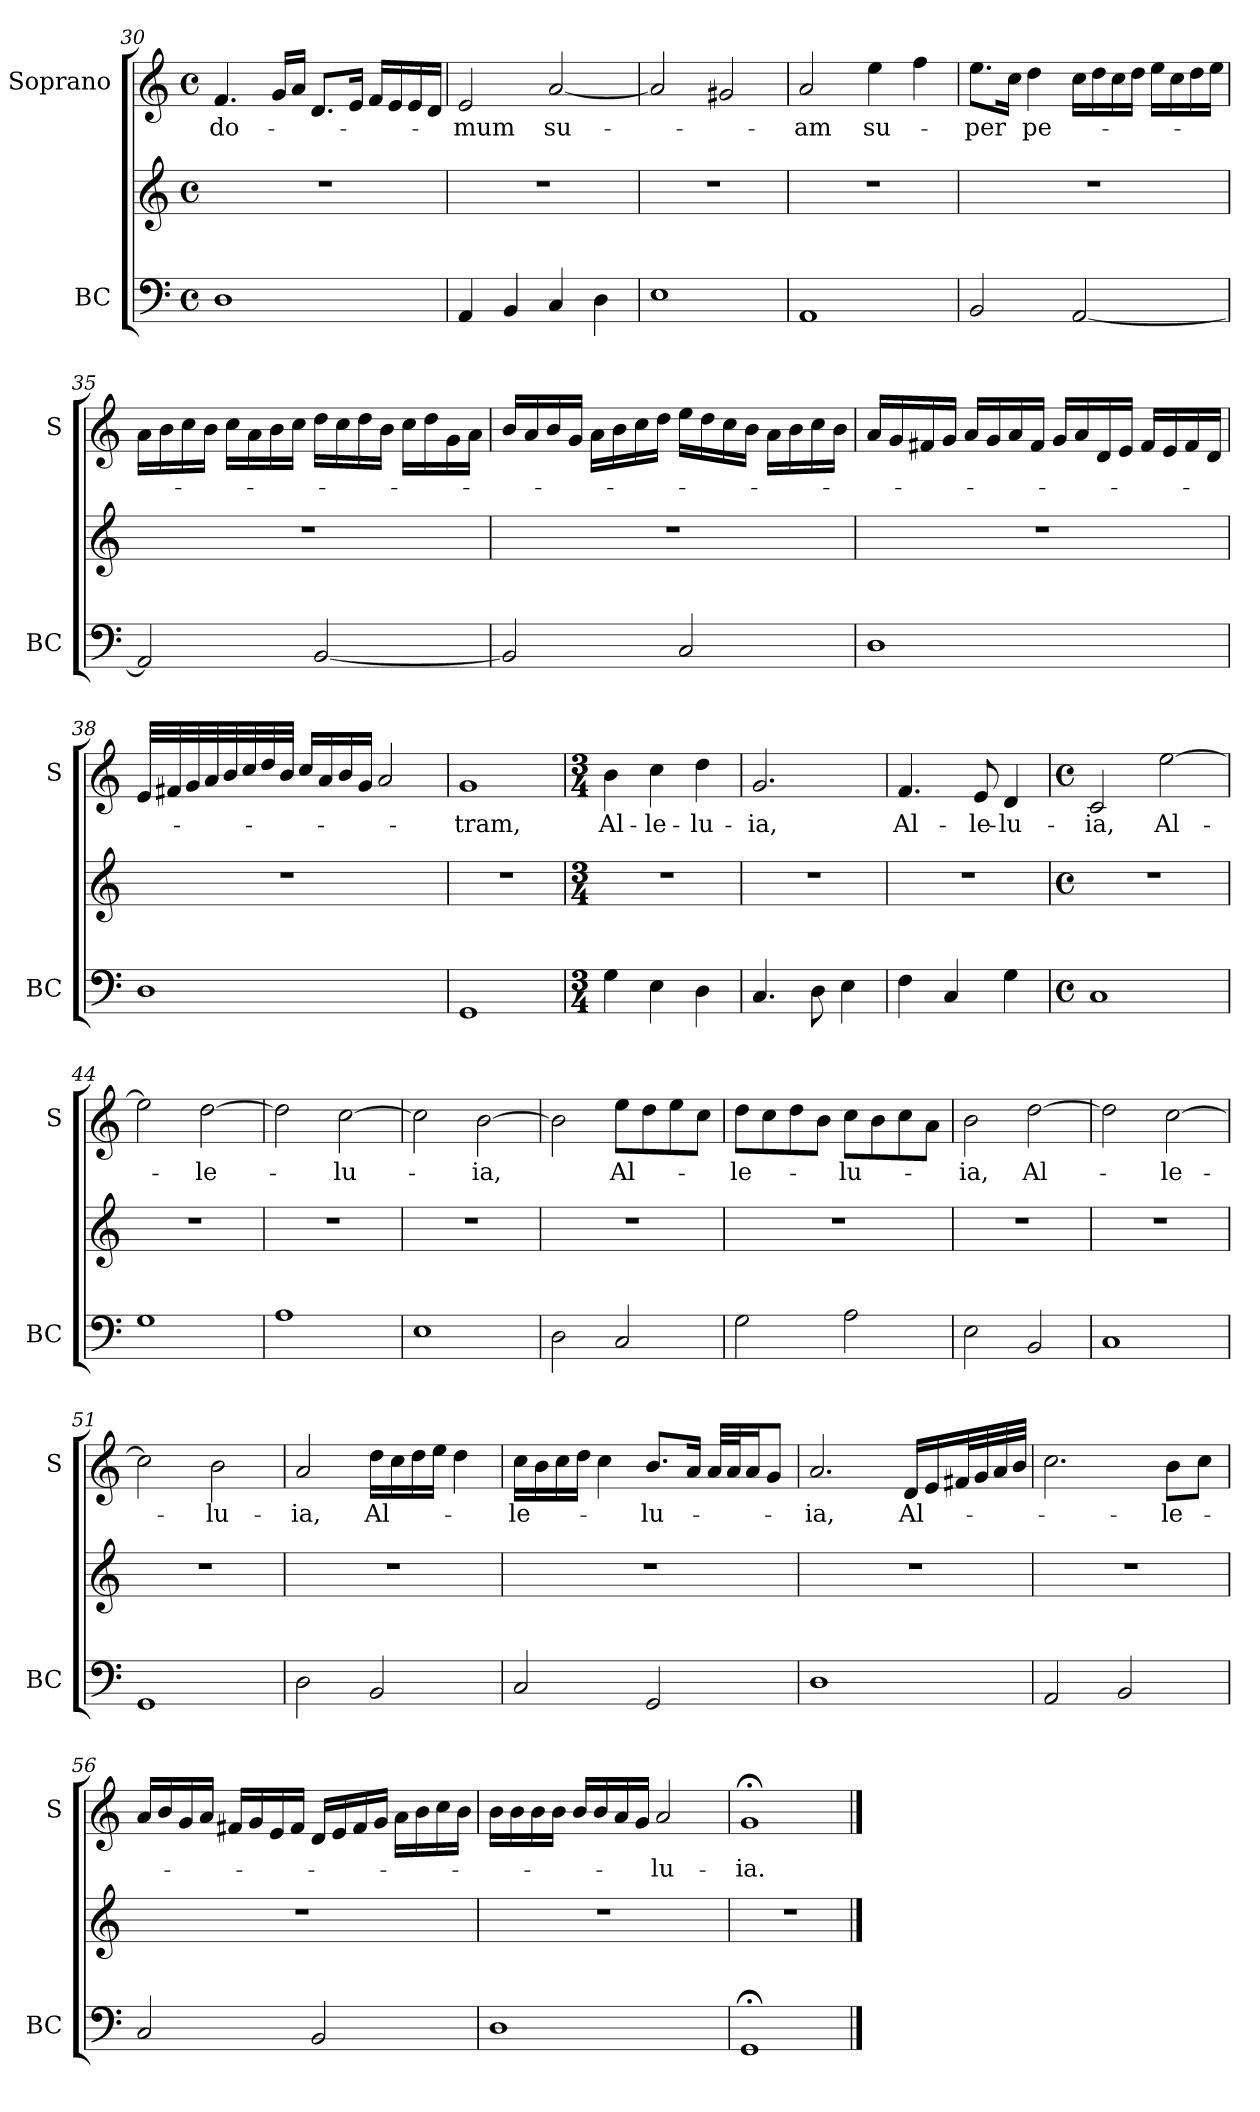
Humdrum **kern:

**kern	**kern	**kern	**text
*part2	*part2	*part1	*part1
*staff3	*staff2	*staff1	*staff1
*I"BC	*	*I"Soprano	*
*I'BC	*	*I'S	*
*clefF4	*clefG2	*clefG2	*
*k[]	*k[]	*k[]	*
*C:	*C:	*C:	*
*M4/4	*M4/4	*M4/4	*
*met(c)	*met(c)	*met(c)	*
=30	=30	=30	=30
!	!	!	!LO:LY:b
1D	1r	4.f/	do-
.	.	16g/LL	.
.	.	16a/JJ	.
.	.	8.d/L	.
.	.	16e/Jk	.
.	.	16f/LL	.
.	.	16e/	.
.	.	16e/	.
.	.	16d/JJ	.
=31	=31	=31	=31
!	!	!	!LO:LY:b
4AA/	1r	2e/	-mum
4BB/	.	.	.
!	!	!	!LO:LY:b
4C/	.	[2a/	su-
4D\	.	.	.
=32	=32	=32	=32
1E	1r	2a/]	.
.	.	2g#X/	.
=33	=33	=33	=33
!	!	!	!LO:LY:b
1AA	1r	2a/	-am
!	!	!	!LO:LY:b
.	.	4ee\	su-
.	.	4ff\	.
!!LO:PB:g=z
=34	=34	=34	=34
!	!	!	!LO:LY:b
2BB/	1r	8.ee\L	-per
.	.	16cc\Jk	.
!	!	!	!LO:LY:b
.	.	4dd\	pe-
[2AA/	.	16cc\LL	.
.	.	16dd\	.
.	.	16cc\	.
.	.	16dd\JJ	.
.	.	16ee\LL	.
.	.	16cc\	.
.	.	16dd\	.
.	.	16ee\JJ	.
=35	=35	=35	=35
2AA/]	1r	16a\LL	.
.	.	16b\	.
.	.	16cc\	.
.	.	16b\JJ	.
.	.	16cc\LL	.
.	.	16a\	.
.	.	16b\	.
.	.	16cc\JJ	.
[2BB/	.	16dd\LL	.
.	.	16cc\	.
.	.	16dd\	.
.	.	16b\JJ	.
.	.	16cc\LL	.
.	.	16dd\	.
.	.	16g\	.
.	.	16a\JJ	.
=36	=36	=36	=36
2BB/]	1r	16b/LL	.
.	.	16a/	.
.	.	16b/	.
.	.	16g/JJ	.
.	.	16a\LL	.
.	.	16b\	.
.	.	16cc\	.
.	.	16dd\JJ	.
2C/	.	16ee\LL	.
.	.	16dd\	.
.	.	16cc\	.
.	.	16b\JJ	.
.	.	16a\LL	.
.	.	16b\	.
.	.	16cc\	.
.	.	16b\JJ	.
!!LO:LB:g=z
=37	=37	=37	=37
1D	1r	16a/LL	.
.	.	16g/	.
.	.	16f#X/	.
.	.	16g/JJ	.
.	.	16a/LL	.
.	.	16g/	.
.	.	16a/	.
.	.	16f#/JJ	.
.	.	16g/LL	.
.	.	16a/	.
.	.	16d/	.
.	.	16e/JJ	.
.	.	16f#/LL	.
.	.	16e/	.
.	.	16f#/	.
.	.	16d/JJ	.
=38	=38	=38	=38
1D	1r	32e/LLL	.
.	.	32f#X/	.
.	.	32g/	.
.	.	32a/	.
.	.	32b/	.
.	.	32cc/	.
.	.	32dd/	.
.	.	32b/JJJ	.
.	.	16cc/LL	.
.	.	16a/	.
.	.	16b/	.
.	.	16g/JJ	.
.	.	2a/	.
=39	=39	=39	=39
!	!	!	!LO:LY:b
1GG	1r	1g	-tram,
=40	=40	=40	=40
*M3/4	*M3/4	*M3/4	*
!	!	!	!LO:LY:b
4G\	2.r	4b\	Al-
!	!	!	!LO:LY:b
4E\	.	4cc\	-le-
!	!	!	!LO:LY:b
4D\	.	4dd\	-lu-
!!LO:LB:g=z
=41	=41	=41	=41
!	!	!	!LO:LY:b
4.C/	2.r	2.g/	-ia,
8D\	.	.	.
4E\	.	.	.
=42	=42	=42	=42
!	!	!	!LO:LY:b
4F\	2.r	4.f/	Al-
4C/	.	.	.
!	!	!	!LO:LY:b
.	.	8e/	-le-
!	!	!	!LO:LY:b
4G\	.	4d/	-lu-
=43	=43	=43	=43
*M4/4	*M4/4	*M4/4	*
*met(c)	*met(c)	*met(c)	*
!	!	!	!LO:LY:b
1C	1r	2c/	-ia,
!	!	!	!LO:LY:b
.	.	[2ee\	Al-
=44	=44	=44	=44
1G	1r	2ee\]	.
!	!	!	!LO:LY:b
.	.	[2dd\	-le-
=45	=45	=45	=45
1A	1r	2dd\]	.
!	!	!	!LO:LY:b
.	.	[2cc\	-lu-
!!LO:LB:g=z
=46	=46	=46	=46
1E	1r	2cc\]	.
!	!	!	!LO:LY:b
.	.	[2b\	-ia,
=47	=47	=47	=47
2D\	1r	2b\]	.
!	!	!	!LO:LY:b
2C/	.	8ee\L	Al-
.	.	8dd\	.
.	.	8ee\	.
.	.	8cc\J	.
=48	=48	=48	=48
!	!	!	!LO:LY:b
2G\	1r	8dd\L	-le-
.	.	8cc\	.
.	.	8dd\	.
.	.	8b\J	.
!	!	!	!LO:LY:b
2A\	.	8cc\L	-lu-
.	.	8b\	.
.	.	8cc\	.
.	.	8a\J	.
=49	=49	=49	=49
!	!	!	!LO:LY:b
2E\	1r	2b\	-ia,
!	!	!	!LO:LY:b
2BB/	.	[2dd\	Al-
=50	=50	=50	=50
1C	1r	2dd\]	.
!	!	!	!LO:LY:b
.	.	[2cc\	-le-
!!LO:PB:g=z
=51	=51	=51	=51
1GG	1r	2cc\]	.
!	!	!	!LO:LY:b
.	.	2b\	-lu-
=52	=52	=52	=52
!	!	!	!LO:LY:b
2D\	1r	2a/	-ia,
!	!	!	!LO:LY:b
2BB/	.	16dd\LL	Al-
.	.	16cc\	.
.	.	16dd\	.
.	.	16ee\JJ	.
.	.	4dd\	.
=53	=53	=53	=53
!	!	!	!LO:LY:b
2C/	1r	16cc\LL	-le-
.	.	16b\	.
.	.	16cc\	.
.	.	16dd\JJ	.
.	.	4cc\	.
!	!	!	!LO:LY:b
2GG/	.	8.b/L	-lu-
.	.	16a/Jk	.
.	.	32a/LLL	.
.	.	32a/J	.
.	.	16a/J	.
.	.	8g/J	.
=54	=54	=54	=54
!	!	!	!LO:LY:b
1D	1r	2.a/	-ia,
!	!	!	!LO:LY:b
.	.	16d/LL	Al-
.	.	16e/	.
.	.	32f#X/L	.
.	.	32g/	.
.	.	32a/	.
.	.	32b/JJJ	.
!!LO:LB:g=z
=55	=55	=55	=55
2AA/	1r	2.cc\	.
2BB/	.	.	.
!	!	!	!LO:LY:b
.	.	8b\L	-le-
.	.	8cc\J	.
=56	=56	=56	=56
2C/	1r	16a/LL	.
.	.	16b/	.
.	.	16g/	.
.	.	16a/JJ	.
.	.	16f#X/LL	.
.	.	16g/	.
.	.	16e/	.
.	.	16f#/JJ	.
2BB/	.	16d/LL	.
.	.	16e/	.
.	.	16f#/	.
.	.	16g/JJ	.
.	.	16a\LL	.
.	.	16b\	.
.	.	16cc\	.
.	.	16b\JJ	.
=57	=57	=57	=57
1D	1r	16b\LL	.
.	.	16b\	.
.	.	16b\	.
.	.	16b\JJ	.
.	.	16b/LL	.
.	.	16b/	.
.	.	16a/	.
.	.	16g/JJ	.
!	!	!	!LO:LY:b
.	.	2a/	-lu-
=58	=58	=58	=58
!	!	!	!LO:LY:b
1GG;<	1r	1g;<	-ia.
==	==	==	==
*-	*-	*-	*-
